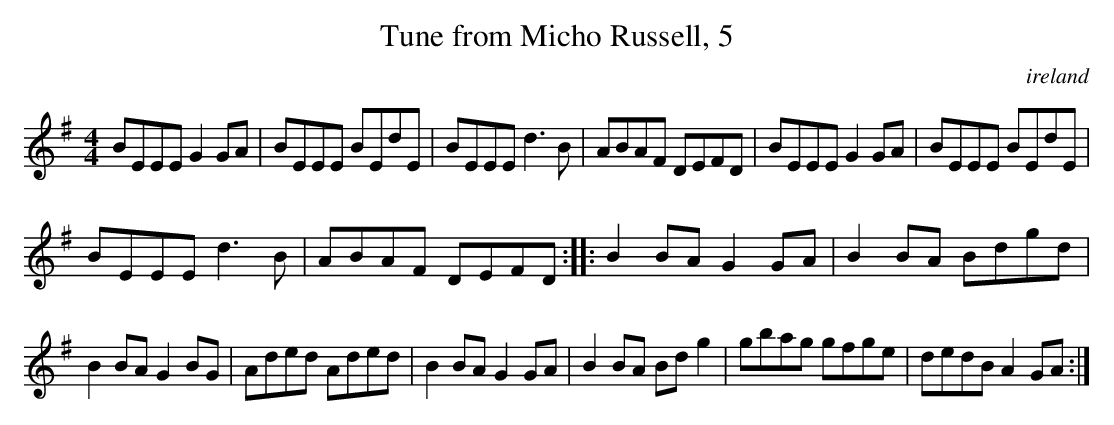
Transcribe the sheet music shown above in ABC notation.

X:1
T:Tune from Micho Russell, 5
O:ireland
M:4/4
K:G
BEEE G2GA| BEEE BEdE| BEEE d3B| ABAF DEFD|\
BEEE G2GA| BEEE BEdE|
BEEE d3B| ABAF DEFD :: \
B2BA G2GA| B2BA Bdgd|
B2BA G2BG| Aded Aded|\
B2BA G2GA| B2BA Bdg2| gbag gfge| dedB A2GA:|
